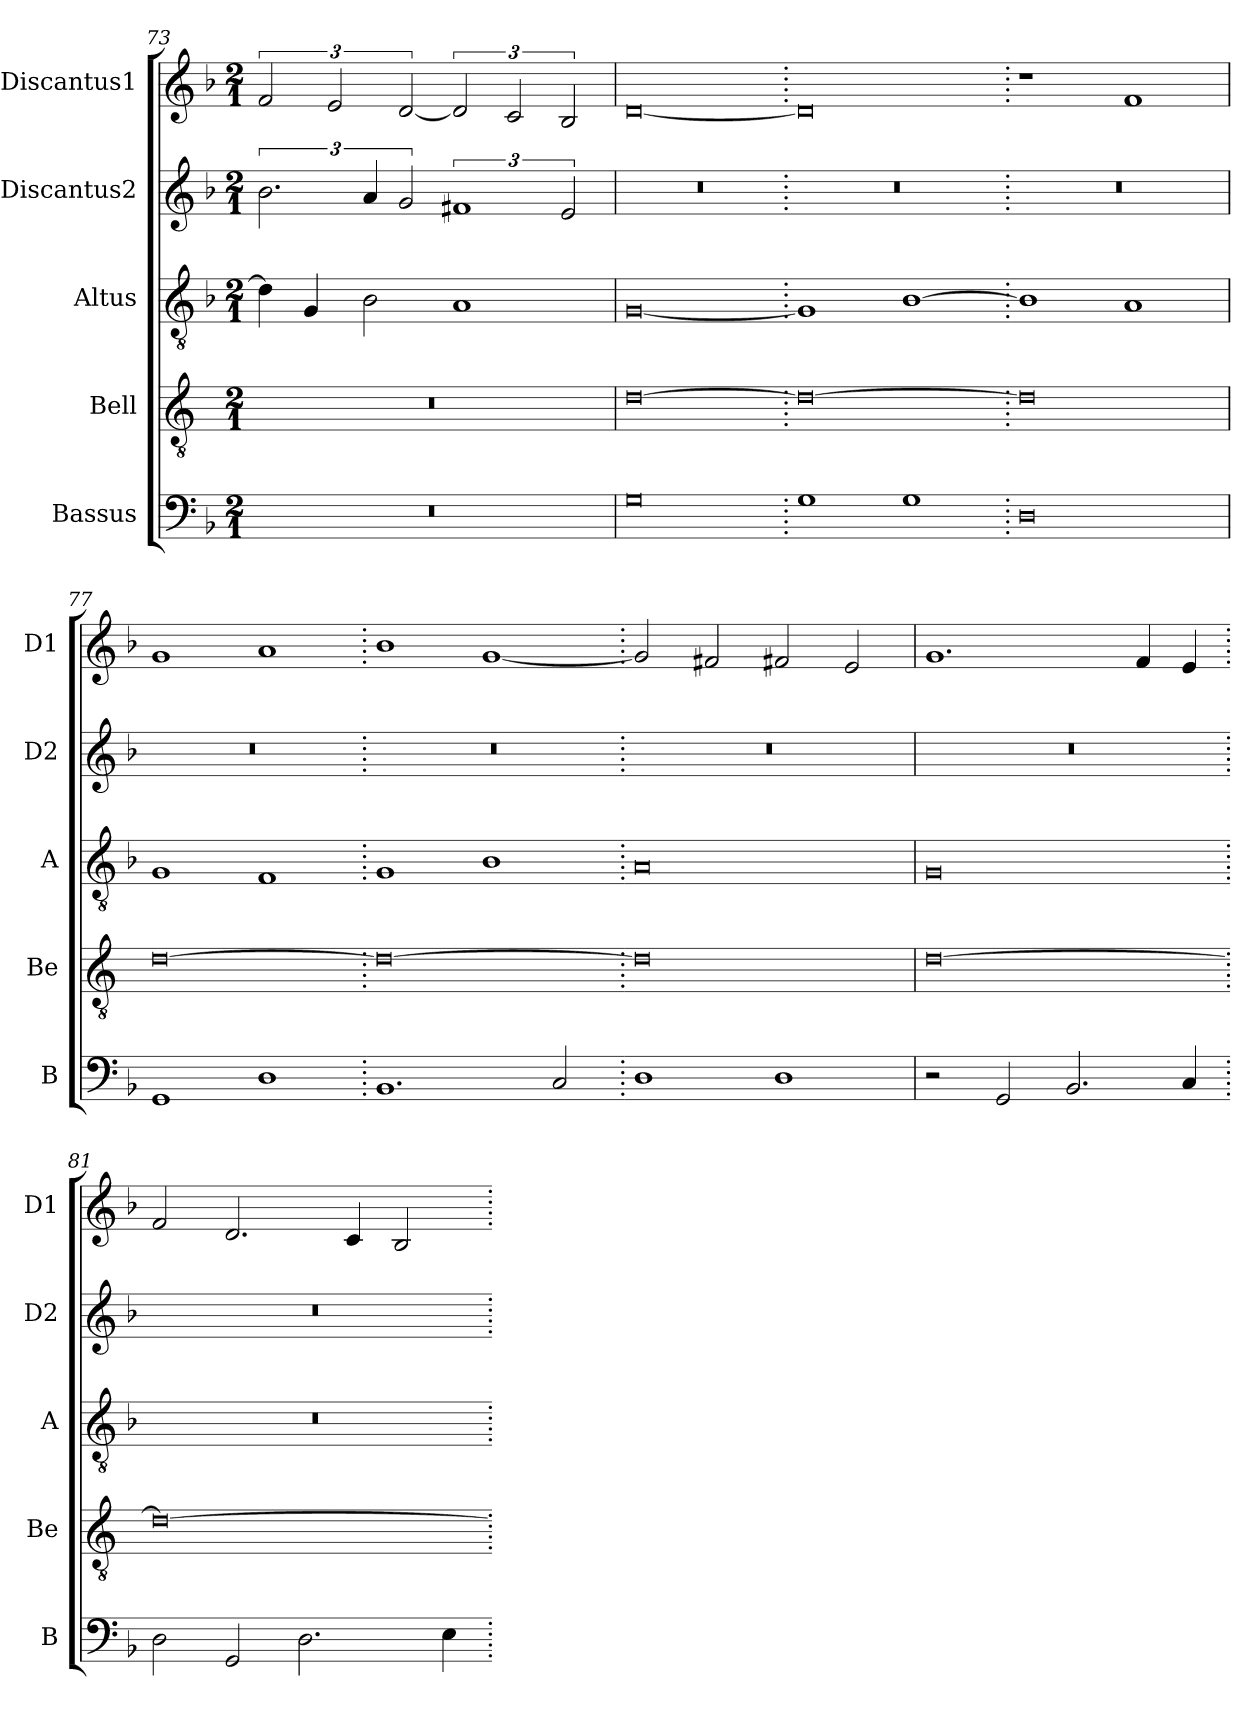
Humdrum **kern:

**kern	**kern	**kern	**kern	**kern
*part5	*part4	*part3	*part2	*part1
*staff5	*staff4	*staff3	*staff2	*staff1
*I"Bassus	*I"Bell	*I"Altus	*I"Discantus2	*I"Discantus1
*I'B	*I'Be	*I'A	*I'D2	*I'D1
*clefF4	*clefGv2	*clefGv2	*clefG2	*clefG2
*k[b-]	*k[]	*k[b-]	*k[b-]	*k[b-]
*M2/1	*M2/1	*M2/1	*M2/1	*M2/1
=73	=73	=73	=73	=73
0r	0r	4d\]	3.b-\	3f/
.	.	4G/	.	.
.	.	.	.	3e/
.	.	2B-\	6a/	.
.	.	.	3g/	[3d/
.	.	1A	3%2f#X	3d/]
.	.	.	.	3c/
.	.	.	3e/	3B-/
=74	=74	=74	=74	=74
0G	[0d	[0G	0r	[0d
=75.	=75.	=75.	=75.	=75.
1G	0d_	1G]	0r	0d]
1G	.	[1B-	.	.
=76.	=76.	=76.	=76.	=76.
0D	0d]	1B-]	0r	1r
.	.	1A	.	1f
=77	=77	=77	=77	=77
1GG	[0d	1G	0r	1g
1D	.	1F	.	1a
=78.	=78.	=78.	=78.	=78.
1.BB-	0d_	1G	0r	1b-
.	.	1B-	.	[1g
2C/	.	.	.	.
=79.	=79.	=79.	=79.	=79.
1D	0d]	0A	0r	2g/]
.	.	.	.	2f#X/
1D	.	.	.	2f#X/
.	.	.	.	2e/
=80	=80	=80	=80	=80
2r	[0d	0G	0r	1.g
2GG/	.	.	.	.
2.BB-/	.	.	.	.
.	.	.	.	4f/
4C/	.	.	.	4e/
=81.	=81.	=81.	=81.	=81.
2D\	0d_	0r	0r	2f/
2GG/	.	.	.	2.d/
2.D\	.	.	.	.
.	.	.	.	4c/
.	.	.	.	2B-/
4E\	.	.	.	.
=.	=.	=.	=.	=.
*-	*-	*-	*-	*-
